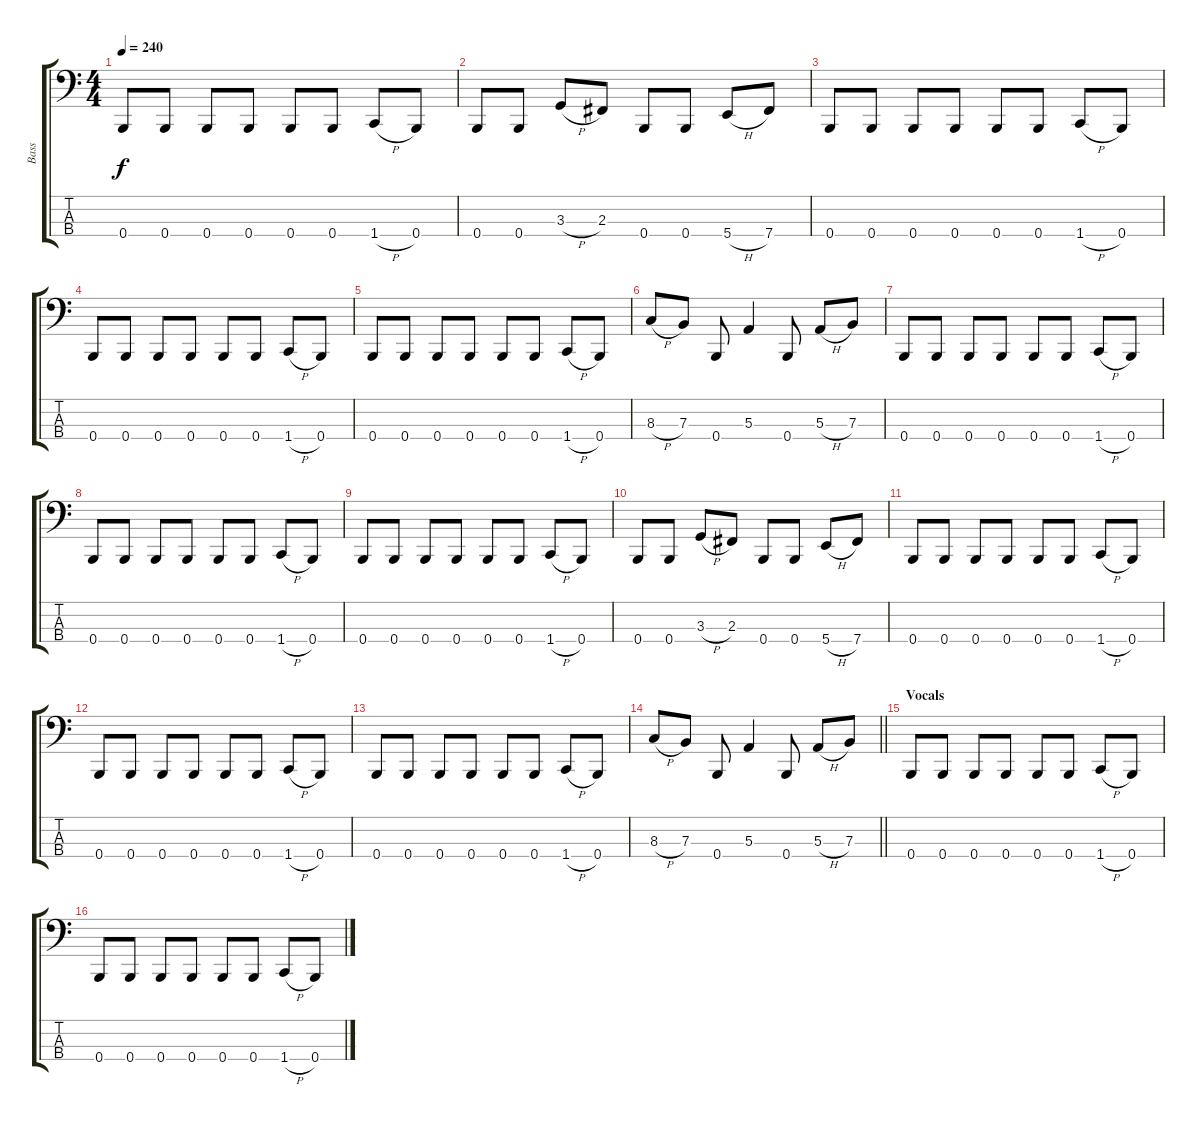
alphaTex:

\track ("Bass" "Bass") {instrument electricbassfinger}
\staff {score tabs}
\tuning (D2 A1 E1 B0) {hide}
\ts (4 4)
\tempo 240
\clef f4
\ks c
0.4.8{dy f} 0.4.8 0.4.8 0.4.8 0.4.8 0.4.8 1.4{h}.8 0.4.8 |
0.4.8 0.4.8 3.3{h}.8 2.3.8 0.4.8 0.4.8 5.4{h}.8 7.4.8 |
0.4.8 0.4.8 0.4.8 0.4.8 0.4.8 0.4.8 1.4{h}.8 0.4.8 |
0.4.8 0.4.8 0.4.8 0.4.8 0.4.8 0.4.8 1.4{h}.8 0.4.8 |
0.4.8 0.4.8 0.4.8 0.4.8 0.4.8 0.4.8 1.4{h}.8 0.4.8 |
8.3{h}.8 7.3.8 0.4.8 5.3.4 0.4.8 5.3{h}.8 7.3.8 |
0.4.8 0.4.8 0.4.8 0.4.8 0.4.8 0.4.8 1.4{h}.8 0.4.8 |
0.4.8 0.4.8 0.4.8 0.4.8 0.4.8 0.4.8 1.4{h}.8 0.4.8 |
0.4.8 0.4.8 0.4.8 0.4.8 0.4.8 0.4.8 1.4{h}.8 0.4.8 |
0.4.8 0.4.8 3.3{h}.8 2.3.8 0.4.8 0.4.8 5.4{h}.8 7.4.8 |
0.4.8 0.4.8 0.4.8 0.4.8 0.4.8 0.4.8 1.4{h}.8 0.4.8 |
0.4.8 0.4.8 0.4.8 0.4.8 0.4.8 0.4.8 1.4{h}.8 0.4.8 |
0.4.8 0.4.8 0.4.8 0.4.8 0.4.8 0.4.8 1.4{h}.8 0.4.8 |
\barLineRight lightlight
8.3{h}.8 7.3.8 0.4.8 5.3.4 0.4.8 5.3{h}.8 7.3.8 |
\section ("" "Vocals")
0.4.8 0.4.8 0.4.8 0.4.8 0.4.8 0.4.8 1.4{h}.8 0.4.8 |
0.4.8 0.4.8 0.4.8 0.4.8 0.4.8 0.4.8 1.4{h}.8 0.4.8
